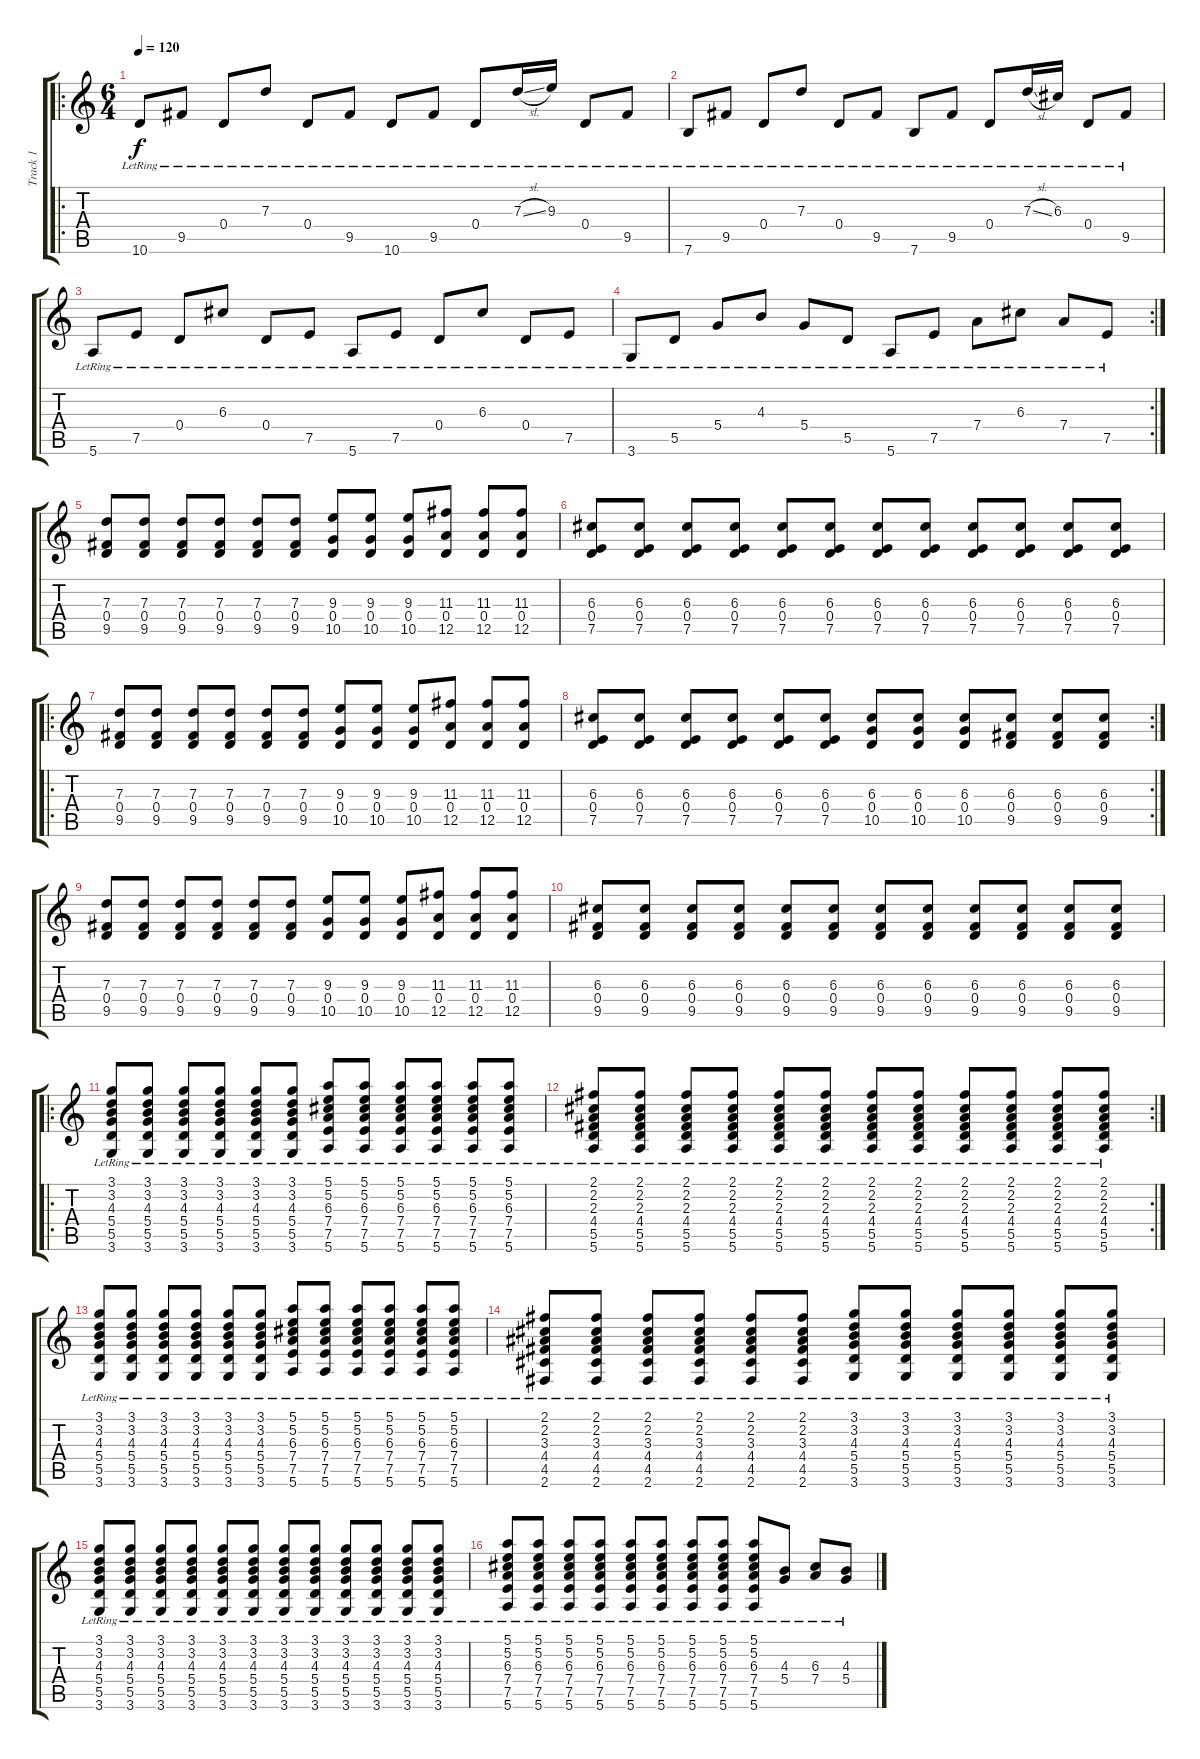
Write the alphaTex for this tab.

\track ("Track 1" "Track 1") {instrument acousticguitarsteel}
\staff {score tabs}
\tuning (E4 B3 G3 D3 A2 E2) {hide}
\ro
\ts (6 4)
\tempo 120
\clef g2
\ks c
10.6{lr}.8{dy f} 9.5{lr}.8 0.4{lr}.8 7.3{lr}.8 0.4{lr}.8 9.5{lr}.8 10.6{lr}.8 9.5{lr}.8 0.4{lr}.8 7.3{sl lr}.16 9.3{lr}.16 0.4{lr}.8 9.5{lr}.8 |
7.6{lr}.8 9.5{lr}.8 0.4{lr}.8 7.3{lr}.8 0.4{lr}.8 9.5{lr}.8 7.6{lr}.8 9.5{lr}.8 0.4{lr}.8 7.3{sl lr}.16 6.3{lr}.16 0.4{lr}.8 9.5{lr}.8 |
5.6{lr}.8 7.5{lr}.8 0.4{lr}.8 6.3{lr}.8 0.4{lr}.8 7.5{lr}.8 5.6{lr}.8 7.5{lr}.8 0.4{lr}.8 6.3{lr}.8 0.4{lr}.8 7.5{lr}.8 |
\rc 2
3.6{lr}.8 5.5{lr}.8 5.4{lr}.8 4.3{lr}.8 5.4{lr}.8 5.5{lr}.8 5.6{lr}.8 7.5{lr}.8 7.4{lr}.8 6.3{lr}.8 7.4{lr}.8 7.5{lr}.8 |
(7.3 0.4 9.5).8 (7.3 0.4 9.5).8 (7.3 0.4 9.5).8 (7.3 0.4 9.5).8 (7.3 0.4 9.5).8 (7.3 0.4 9.5).8 (9.3 0.4 10.5).8 (9.3 0.4 10.5).8 (9.3 0.4 10.5).8 (11.3 0.4 12.5).8 (11.3 0.4 12.5).8 (11.3 0.4 12.5).8 |
(6.3 0.4 7.5).8 (6.3 0.4 7.5).8 (6.3 0.4 7.5).8 (6.3 0.4 7.5).8 (6.3 0.4 7.5).8 (6.3 0.4 7.5).8 (6.3 0.4 7.5).8 (6.3 0.4 7.5).8 (6.3 0.4 7.5).8 (6.3 0.4 7.5).8 (6.3 0.4 7.5).8 (6.3 0.4 7.5).8 |
\ro
(7.3 0.4 9.5).8 (7.3 0.4 9.5).8 (7.3 0.4 9.5).8 (7.3 0.4 9.5).8 (7.3 0.4 9.5).8 (7.3 0.4 9.5).8 (9.3 0.4 10.5).8 (9.3 0.4 10.5).8 (9.3 0.4 10.5).8 (11.3 0.4 12.5).8 (11.3 0.4 12.5).8 (11.3 0.4 12.5).8 |
\rc 2
(6.3 0.4 7.5).8 (6.3 0.4 7.5).8 (6.3 0.4 7.5).8 (6.3 0.4 7.5).8 (6.3 0.4 7.5).8 (6.3 0.4 7.5).8 (6.3 0.4 10.5).8 (6.3 0.4 10.5).8 (6.3 0.4 10.5).8 (6.3 0.4 9.5).8 (6.3 0.4 9.5).8 (6.3 0.4 9.5).8 |
(7.3 0.4 9.5).8 (7.3 0.4 9.5).8 (7.3 0.4 9.5).8 (7.3 0.4 9.5).8 (7.3 0.4 9.5).8 (7.3 0.4 9.5).8 (9.3 0.4 10.5).8 (9.3 0.4 10.5).8 (9.3 0.4 10.5).8 (11.3 0.4 12.5).8 (11.3 0.4 12.5).8 (11.3 0.4 12.5).8 |
(6.3 0.4 9.5).8 (6.3 0.4 9.5).8 (6.3 0.4 9.5).8 (6.3 0.4 9.5).8 (6.3 0.4 9.5).8 (6.3 0.4 9.5).8 (6.3 0.4 9.5).8 (6.3 0.4 9.5).8 (6.3 0.4 9.5).8 (6.3 0.4 9.5).8 (6.3 0.4 9.5).8 (6.3 0.4 9.5).8 |
\ro
(3.1{lr} 3.2{lr} 4.3{lr} 5.4{lr} 5.5{lr} 3.6{lr}).8 (3.1{lr} 3.2{lr} 4.3{lr} 5.4{lr} 5.5{lr} 3.6{lr}).8 (3.1{lr} 3.2{lr} 4.3{lr} 5.4{lr} 5.5{lr} 3.6{lr}).8 (3.1{lr} 3.2{lr} 4.3{lr} 5.4{lr} 5.5{lr} 3.6{lr}).8 (3.1{lr} 3.2{lr} 4.3{lr} 5.4{lr} 5.5{lr} 3.6{lr}).8 (3.1{lr} 3.2{lr} 4.3{lr} 5.4{lr} 5.5{lr} 3.6{lr}).8 (5.1{lr} 5.2{lr} 6.3{lr} 7.4{lr} 7.5{lr} 5.6{lr}).8 (5.1{lr} 5.2{lr} 6.3{lr} 7.4{lr} 7.5{lr} 5.6{lr}).8 (5.1{lr} 5.2{lr} 6.3{lr} 7.4{lr} 7.5{lr} 5.6{lr}).8 (5.1{lr} 5.2{lr} 6.3{lr} 7.4{lr} 7.5{lr} 5.6{lr}).8 (5.1{lr} 5.2{lr} 6.3{lr} 7.4{lr} 7.5{lr} 5.6{lr}).8 (5.1{lr} 5.2{lr} 6.3{lr} 7.4{lr} 7.5{lr} 5.6{lr}).8 |
\rc 2
(2.1{lr} 2.2{lr} 2.3{lr} 4.4{lr} 5.5{lr} 5.6{lr}).8 (2.1{lr} 2.2{lr} 2.3{lr} 4.4{lr} 5.5{lr} 5.6{lr}).8 (2.1{lr} 2.2{lr} 2.3{lr} 4.4{lr} 5.5{lr} 5.6{lr}).8 (2.1{lr} 2.2{lr} 2.3{lr} 4.4{lr} 5.5{lr} 5.6{lr}).8 (2.1{lr} 2.2{lr} 2.3{lr} 4.4{lr} 5.5{lr} 5.6{lr}).8 (2.1{lr} 2.2{lr} 2.3{lr} 4.4{lr} 5.5{lr} 5.6{lr}).8 (2.1{lr} 2.2{lr} 2.3{lr} 4.4{lr} 5.5{lr} 5.6{lr}).8 (2.1{lr} 2.2{lr} 2.3{lr} 4.4{lr} 5.5{lr} 5.6{lr}).8 (2.1{lr} 2.2{lr} 2.3{lr} 4.4{lr} 5.5{lr} 5.6{lr}).8 (2.1{lr} 2.2{lr} 2.3{lr} 4.4{lr} 5.5{lr} 5.6{lr}).8 (2.1{lr} 2.2{lr} 2.3{lr} 4.4{lr} 5.5{lr} 5.6{lr}).8 (2.1{lr} 2.2{lr} 2.3{lr} 4.4{lr} 5.5{lr} 5.6{lr}).8 |
(3.1{lr} 3.2{lr} 4.3{lr} 5.4{lr} 5.5{lr} 3.6{lr}).8 (3.1{lr} 3.2{lr} 4.3{lr} 5.4{lr} 5.5{lr} 3.6{lr}).8 (3.1{lr} 3.2{lr} 4.3{lr} 5.4{lr} 5.5{lr} 3.6{lr}).8 (3.1{lr} 3.2{lr} 4.3{lr} 5.4{lr} 5.5{lr} 3.6{lr}).8 (3.1{lr} 3.2{lr} 4.3{lr} 5.4{lr} 5.5{lr} 3.6{lr}).8 (3.1{lr} 3.2{lr} 4.3{lr} 5.4{lr} 5.5{lr} 3.6{lr}).8 (5.1{lr} 5.2{lr} 6.3{lr} 7.4{lr} 7.5{lr} 5.6{lr}).8 (5.1{lr} 5.2{lr} 6.3{lr} 7.4{lr} 7.5{lr} 5.6{lr}).8 (5.1{lr} 5.2{lr} 6.3{lr} 7.4{lr} 7.5{lr} 5.6{lr}).8 (5.1{lr} 5.2{lr} 6.3{lr} 7.4{lr} 7.5{lr} 5.6{lr}).8 (5.1{lr} 5.2{lr} 6.3{lr} 7.4{lr} 7.5{lr} 5.6{lr}).8 (5.1{lr} 5.2{lr} 6.3{lr} 7.4{lr} 7.5{lr} 5.6{lr}).8 |
(2.1{lr} 2.2{lr} 3.3{lr} 4.4{lr} 4.5{lr} 2.6{lr}).8 (2.1{lr} 2.2{lr} 3.3{lr} 4.4{lr} 4.5{lr} 2.6{lr}).8 (2.1{lr} 2.2{lr} 3.3{lr} 4.4{lr} 4.5{lr} 2.6{lr}).8 (2.1{lr} 2.2{lr} 3.3{lr} 4.4{lr} 4.5{lr} 2.6{lr}).8 (2.1{lr} 2.2{lr} 3.3{lr} 4.4{lr} 4.5{lr} 2.6{lr}).8 (2.1{lr} 2.2{lr} 3.3{lr} 4.4{lr} 4.5{lr} 2.6{lr}).8 (3.1{lr} 3.2{lr} 4.3{lr} 5.4{lr} 5.5{lr} 3.6{lr}).8 (3.1{lr} 3.2{lr} 4.3{lr} 5.4{lr} 5.5{lr} 3.6{lr}).8 (3.1{lr} 3.2{lr} 4.3{lr} 5.4{lr} 5.5{lr} 3.6{lr}).8 (3.1{lr} 3.2{lr} 4.3{lr} 5.4{lr} 5.5{lr} 3.6{lr}).8 (3.1{lr} 3.2{lr} 4.3{lr} 5.4{lr} 5.5{lr} 3.6{lr}).8 (3.1{lr} 3.2{lr} 4.3{lr} 5.4{lr} 5.5{lr} 3.6{lr}).8 |
(3.1{lr} 3.2{lr} 4.3{lr} 5.4{lr} 5.5{lr} 3.6{lr}).8 (3.1{lr} 3.2{lr} 4.3{lr} 5.4{lr} 5.5{lr} 3.6{lr}).8 (3.1{lr} 3.2{lr} 4.3{lr} 5.4{lr} 5.5{lr} 3.6{lr}).8 (3.1{lr} 3.2{lr} 4.3{lr} 5.4{lr} 5.5{lr} 3.6{lr}).8 (3.1{lr} 3.2{lr} 4.3{lr} 5.4{lr} 5.5{lr} 3.6{lr}).8 (3.1{lr} 3.2{lr} 4.3{lr} 5.4{lr} 5.5{lr} 3.6{lr}).8 (3.1{lr} 3.2{lr} 4.3{lr} 5.4{lr} 5.5{lr} 3.6{lr}).8 (3.1{lr} 3.2{lr} 4.3{lr} 5.4{lr} 5.5{lr} 3.6{lr}).8 (3.1{lr} 3.2{lr} 4.3{lr} 5.4{lr} 5.5{lr} 3.6{lr}).8 (3.1{lr} 3.2{lr} 4.3{lr} 5.4{lr} 5.5{lr} 3.6{lr}).8 (3.1{lr} 3.2{lr} 4.3{lr} 5.4{lr} 5.5{lr} 3.6{lr}).8 (3.1{lr} 3.2{lr} 4.3{lr} 5.4{lr} 5.5{lr} 3.6{lr}).8 |
(5.1{lr} 5.2{lr} 6.3{lr} 7.4{lr} 7.5{lr} 5.6{lr}).8 (5.1{lr} 5.2{lr} 6.3{lr} 7.4{lr} 7.5{lr} 5.6{lr}).8 (5.1{lr} 5.2{lr} 6.3{lr} 7.4{lr} 7.5{lr} 5.6{lr}).8 (5.1{lr} 5.2{lr} 6.3{lr} 7.4{lr} 7.5{lr} 5.6{lr}).8 (5.1{lr} 5.2{lr} 6.3{lr} 7.4{lr} 7.5{lr} 5.6{lr}).8 (5.1{lr} 5.2{lr} 6.3{lr} 7.4{lr} 7.5{lr} 5.6{lr}).8 (5.1{lr} 5.2{lr} 6.3{lr} 7.4{lr} 7.5{lr} 5.6{lr}).8 (5.1{lr} 5.2{lr} 6.3{lr} 7.4{lr} 7.5{lr} 5.6{lr}).8 (5.1{lr} 5.2{lr} 6.3{lr} 7.4{lr} 7.5{lr} 5.6{lr}).8 (4.3{lr} 5.4{lr}).8 (6.3{lr} 7.4{lr}).8 (4.3{lr} 5.4{lr}).8
